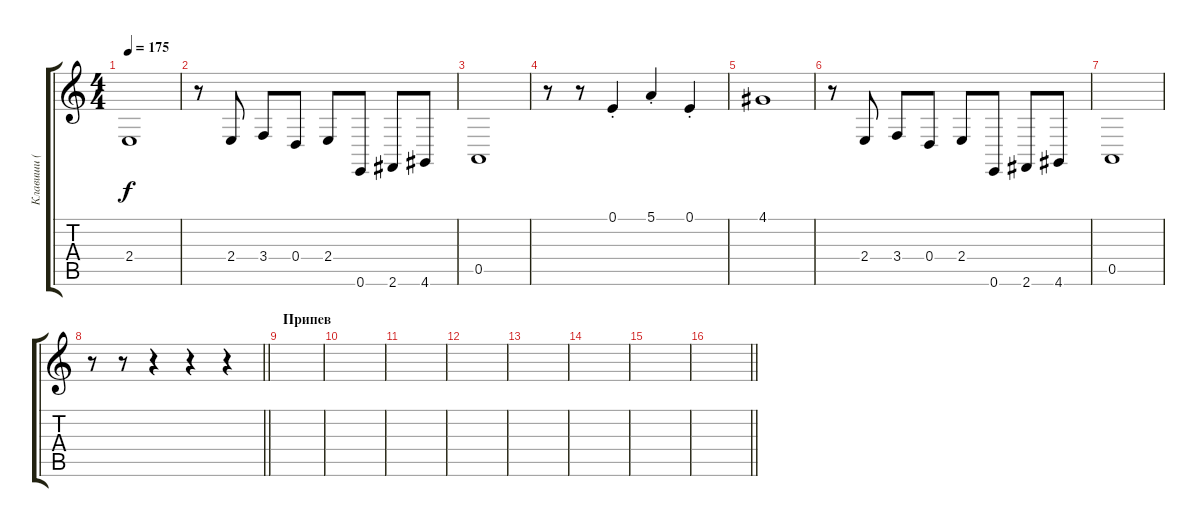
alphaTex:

\track ("Клавиши ( Рояль ) Правая Рука  " "Клавиши ( ") {instrument acousticgrandpiano}
\staff {score tabs}
\tuning (E4 B3 G3 D3 A2 E2) {hide}
\ts (4 4)
\section ("" "")
\tempo 175
\clef g2
\ks c
2.4.1{dy f} |
r.8 2.4.8 3.4.8 0.4.8 2.4.8 0.6.8 2.6.8 4.6.8 |
0.5.1 |
r.8 r.8 0.1{st}.4 5.1{st}.4 0.1{st}.4 |
4.1.1 |
r.8 2.4.8 3.4.8 0.4.8 2.4.8 0.6.8 2.6.8 4.6.8 |
0.5.1 |
\barLineRight lightlight
r.8 r.8 r.4 r.4 r.4 |
\section ("" "Припев")
|
|
|
|
|
|
|
\barLineRight lightlight
